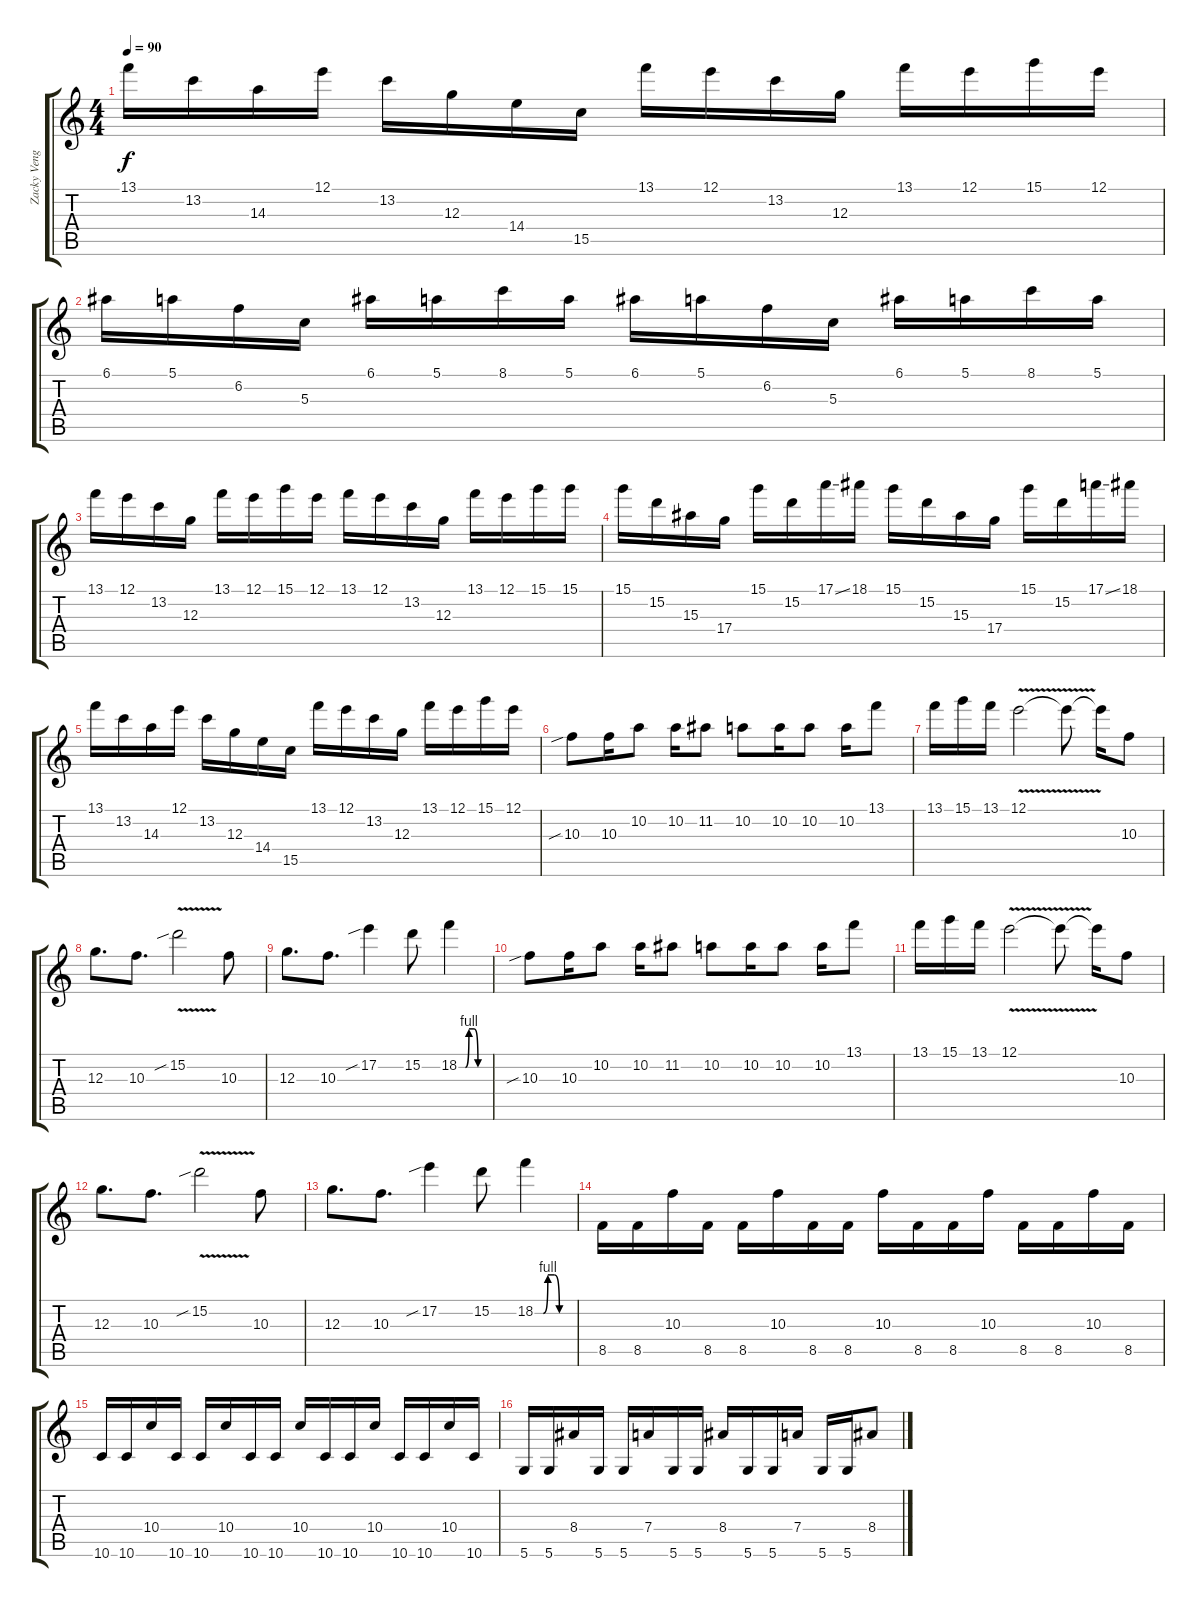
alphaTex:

\track ("Zacky Vengeance" "Zacky Veng") {instrument overdrivenguitar}
\staff {score tabs}
\tuning (E4 B3 G3 D3 A2 D2) {hide}
\ts (4 4)
\tempo 90
\clef g2
\ks c
13.1.16{dy f} 13.2.16 14.3.16 12.1.16 13.2.16 12.3.16 14.4.16 15.5.16 13.1.16 12.1.16 13.2.16 12.3.16 13.1.16 12.1.16 15.1.16 12.1.16 |
6.1.16 5.1.16 6.2.16 5.3.16 6.1.16 5.1.16 8.1.16 5.1.16 6.1.16 5.1.16 6.2.16 5.3.16 6.1.16 5.1.16 8.1.16 5.1.16 |
13.1.16 12.1.16 13.2.16 12.3.16 13.1.16 12.1.16 15.1.16 12.1.16 13.1.16 12.1.16 13.2.16 12.3.16 13.1.16 12.1.16 15.1.16 15.1.16 |
15.1.16 15.2.16 15.3.16 17.4.16 15.1.16 15.2.16 17.1{ss}.16 18.1.16 15.1.16 15.2.16 15.3.16 17.4.16 15.1.16 15.2.16 17.1{ss}.16 18.1.16 |
13.1.16 13.2.16 14.3.16 12.1.16 13.2.16 12.3.16 14.4.16 15.5.16 13.1.16 12.1.16 13.2.16 12.3.16 13.1.16 12.1.16 15.1.16 12.1.16 |
10.3{sib}.8 10.3.16 10.2.8 10.2.16 11.2.8 10.2.8 10.2.16 10.2.8 10.2.16 13.1.8 |
13.1.16 15.1.16 13.1.16 12.1{v}.2 12.1{t}.8 12.1{t}.16 10.3.8 |
12.3.8{d} 10.3.8{d} 15.2{v sib}.2 10.3.8 |
12.3.8{d} 10.3.8{d} 17.2{sib}.4 15.2.8 18.2{be (custom 0 0 13 0 20 4 30 4 38 0 46 0 60 0)}.4 |
10.3{sib}.8 10.3.16 10.2.8 10.2.16 11.2.8 10.2.8 10.2.16 10.2.8 10.2.16 13.1.8 |
13.1.16 15.1.16 13.1.16 12.1{v}.2 12.1{t}.8 12.1{t}.16 10.3.8 |
12.3.8{d} 10.3.8{d} 15.2{v sib}.2 10.3.8 |
12.3.8{d} 10.3.8{d} 17.2{sib}.4 15.2.8 18.2{be (custom 0 0 13 0 20 4 30 4 38 0 46 0 60 0)}.4 |
8.5.16 8.5.16 10.3.16 8.5.16 8.5.16 10.3.16 8.5.16 8.5.16 10.3.16 8.5.16 8.5.16 10.3.16 8.5.16 8.5.16 10.3.16 8.5.16 |
10.6.16 10.6.16 10.4.16 10.6.16 10.6.16 10.4.16 10.6.16 10.6.16 10.4.16 10.6.16 10.6.16 10.4.16 10.6.16 10.6.16 10.4.16 10.6.16 |
5.6.16 5.6.16 8.4.16 5.6.16 5.6.16 7.4.16 5.6.16 5.6.16 8.4.16 5.6.16 5.6.16 7.4.16 5.6.16 5.6.16 8.4.8
